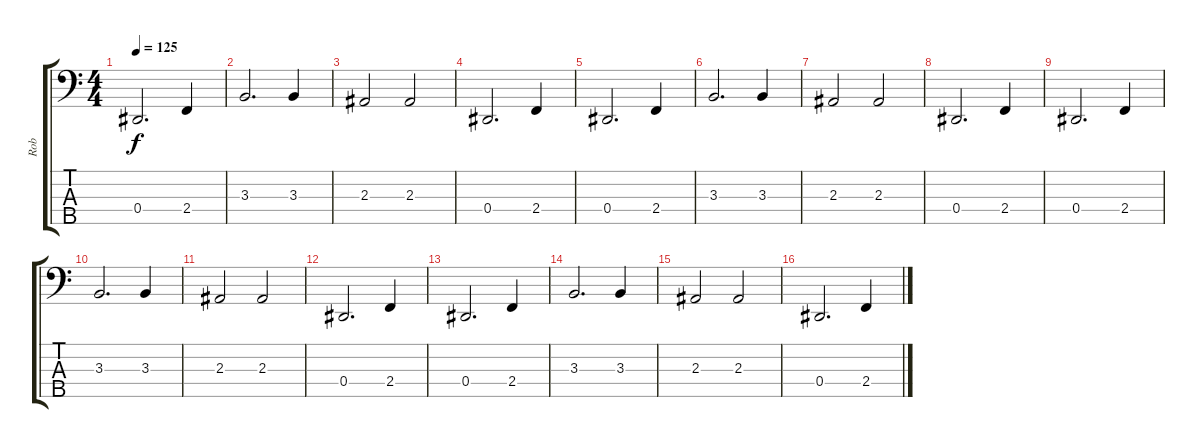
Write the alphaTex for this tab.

\track ("Rob" "Rob") {instrument electricbassfinger}
\staff {score tabs}
\tuning (Gb2 Db2 Ab1 Eb1 Bb0) {hide}
\ts (4 4)
\tempo 125
\clef f4
\ks c
0.4.2{d dy f} 2.4.4 |
3.3.2{d} 3.3.4 |
2.3.2 2.3.2 |
0.4.2{d} 2.4.4 |
0.4.2{d} 2.4.4 |
3.3.2{d} 3.3.4 |
2.3.2 2.3.2 |
0.4.2{d} 2.4.4 |
0.4.2{d} 2.4.4 |
3.3.2{d} 3.3.4 |
2.3.2 2.3.2 |
0.4.2{d} 2.4.4 |
0.4.2{d} 2.4.4 |
3.3.2{d} 3.3.4 |
2.3.2 2.3.2 |
0.4.2{d} 2.4.4
